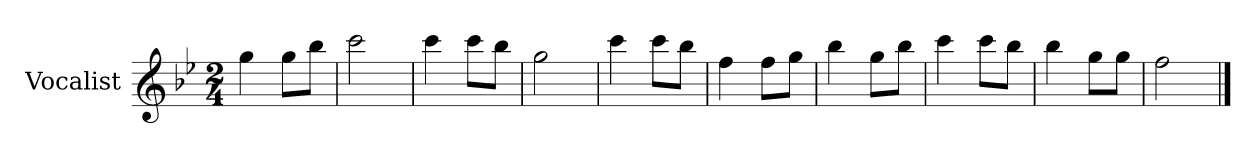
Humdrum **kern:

**kern
*part1
*staff1
*I"Vocalist
*k[b-e-]
*B-:
*M2/4
=
4gg
8ggL
8bb-J
=1
2ccc
=2
4ccc
8cccL
8bb-J
=3
2gg
=4
4ccc
8cccL
8bb-J
=5
4ff
8ffL
8ggJ
=6
4bb-
8ggL
8bb-J
=7
4ccc
8cccL
8bb-J
=8
4bb-
8ggL
8ggJ
=9
2ff
==
*-
